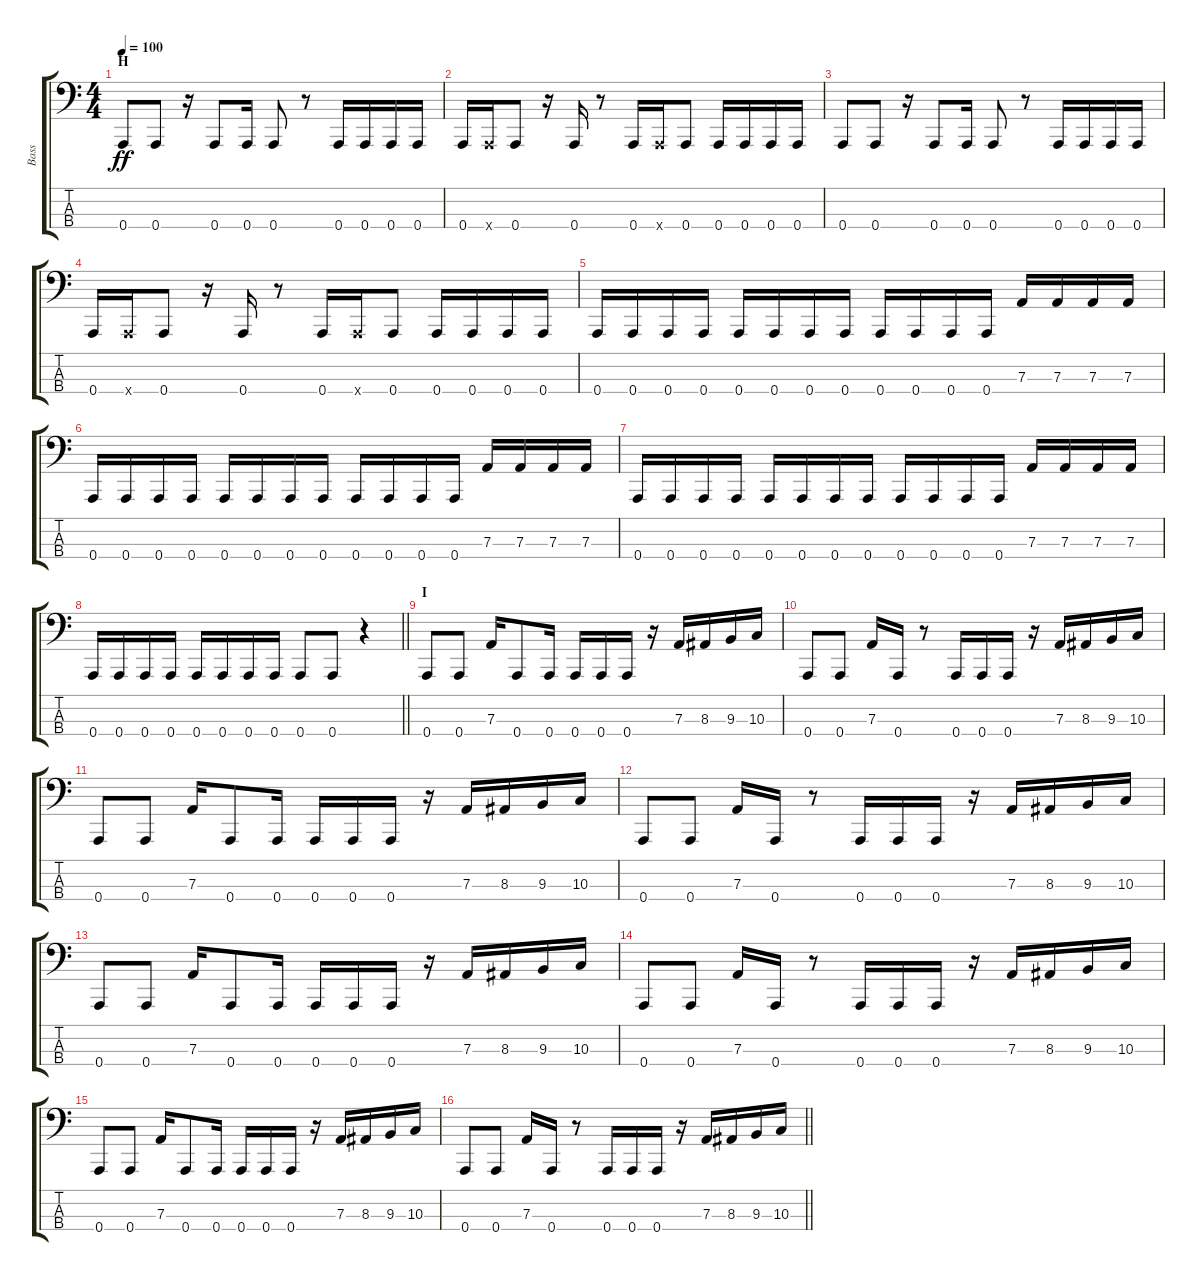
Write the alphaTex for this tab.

\track ("Bass" "Bass") {instrument electricbassfinger}
\staff {score tabs}
\tuning (C2 G1 D1 A0) {hide}
\ts (4 4)
\section ("" "H")
\tempo 100
\clef f4
\ks c
0.4.8{dy ff} 0.4.8 r.16 0.4.8 0.4.16 0.4.8 r.8 0.4.16 0.4.16 0.4.16 0.4.16 |
0.4.16 0.4{x}.16 0.4.8 r.16 0.4.16 r.8 0.4.16 0.4{x}.16 0.4.8 0.4.16 0.4.16 0.4.16 0.4.16 |
0.4.8 0.4.8 r.16 0.4.8 0.4.16 0.4.8 r.8 0.4.16 0.4.16 0.4.16 0.4.16 |
0.4.16 0.4{x}.16 0.4.8 r.16 0.4.16 r.8 0.4.16 0.4{x}.16 0.4.8 0.4.16 0.4.16 0.4.16 0.4.16 |
0.4.16 0.4.16 0.4.16 0.4.16 0.4.16 0.4.16 0.4.16 0.4.16 0.4.16 0.4.16 0.4.16 0.4.16 7.3.16 7.3.16 7.3.16 7.3.16 |
0.4.16 0.4.16 0.4.16 0.4.16 0.4.16 0.4.16 0.4.16 0.4.16 0.4.16 0.4.16 0.4.16 0.4.16 7.3.16 7.3.16 7.3.16 7.3.16 |
0.4.16 0.4.16 0.4.16 0.4.16 0.4.16 0.4.16 0.4.16 0.4.16 0.4.16 0.4.16 0.4.16 0.4.16 7.3.16 7.3.16 7.3.16 7.3.16 |
\barLineRight lightlight
0.4.16 0.4.16 0.4.16 0.4.16 0.4.16 0.4.16 0.4.16 0.4.16 0.4.8 0.4.8 r.4 |
\section ("" "I")
0.4.8 0.4.8 7.3.16 0.4.8 0.4.16 0.4.16 0.4.16 0.4.16 r.16 7.3.16 8.3.16 9.3.16 10.3.16 |
0.4.8 0.4.8 7.3.16 0.4.16 r.8 0.4.16 0.4.16 0.4.16 r.16 7.3.16 8.3.16 9.3.16 10.3.16 |
0.4.8 0.4.8 7.3.16 0.4.8 0.4.16 0.4.16 0.4.16 0.4.16 r.16 7.3.16 8.3.16 9.3.16 10.3.16 |
0.4.8 0.4.8 7.3.16 0.4.16 r.8 0.4.16 0.4.16 0.4.16 r.16 7.3.16 8.3.16 9.3.16 10.3.16 |
0.4.8 0.4.8 7.3.16 0.4.8 0.4.16 0.4.16 0.4.16 0.4.16 r.16 7.3.16 8.3.16 9.3.16 10.3.16 |
0.4.8 0.4.8 7.3.16 0.4.16 r.8 0.4.16 0.4.16 0.4.16 r.16 7.3.16 8.3.16 9.3.16 10.3.16 |
0.4.8 0.4.8 7.3.16 0.4.8 0.4.16 0.4.16 0.4.16 0.4.16 r.16 7.3.16 8.3.16 9.3.16 10.3.16 |
\barLineRight lightlight
0.4.8 0.4.8 7.3.16 0.4.16 r.8 0.4.16 0.4.16 0.4.16 r.16 7.3.16 8.3.16 9.3.16 10.3.16
